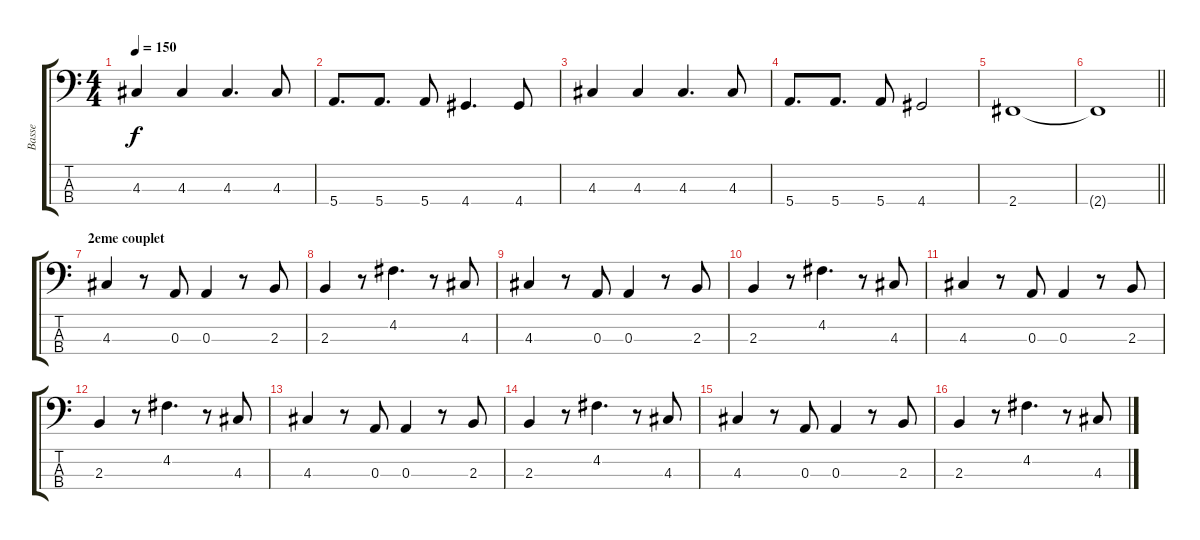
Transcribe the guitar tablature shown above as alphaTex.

\track ("Basse" "Basse") {instrument electricbasspick}
\staff {score tabs}
\tuning (G2 D2 A1 E1) {hide}
\ts (4 4)
\tempo 150
\clef f4
\ks c
4.3.4{dy f} 4.3.4 4.3.4{d} 4.3.8 |
5.4.8{d} 5.4.8{d} 5.4.8 4.4.4{d} 4.4.8 |
4.3.4 4.3.4 4.3.4{d} 4.3.8 |
5.4.8{d} 5.4.8{d} 5.4.8 4.4.2 |
2.4.1 |
\barLineRight lightlight
2.4{t}.1 |
\section ("" "2eme couplet")
4.3.4 r.8 0.3.8 0.3.4 r.8 2.3.8 |
2.3.4 r.8 4.2.4{d} r.8 4.3.8 |
4.3.4 r.8 0.3.8 0.3.4 r.8 2.3.8 |
2.3.4 r.8 4.2.4{d} r.8 4.3.8 |
4.3.4 r.8 0.3.8 0.3.4 r.8 2.3.8 |
2.3.4 r.8 4.2.4{d} r.8 4.3.8 |
4.3.4 r.8 0.3.8 0.3.4 r.8 2.3.8 |
2.3.4 r.8 4.2.4{d} r.8 4.3.8 |
4.3.4 r.8 0.3.8 0.3.4 r.8 2.3.8 |
2.3.4 r.8 4.2.4{d} r.8 4.3.8
